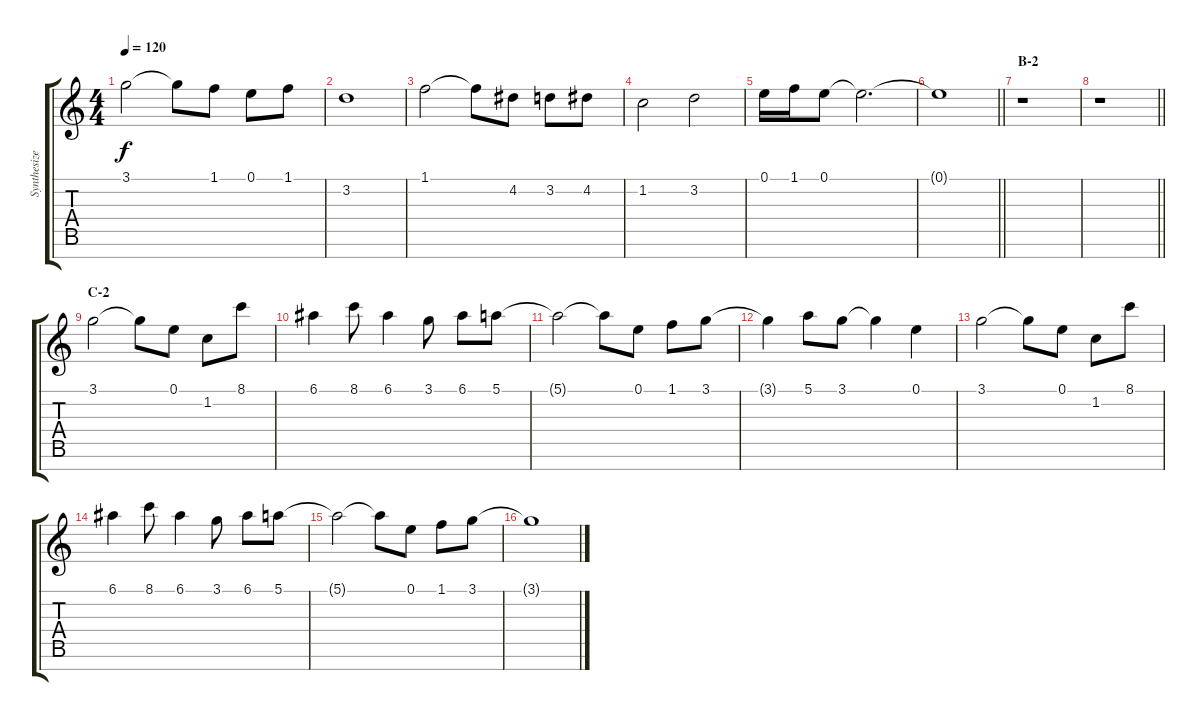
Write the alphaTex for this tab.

\track ("Synthesizer I" "Synthesize") {instrument ocarina}
\staff {score tabs}
\tuning (E5 B4 G4 D4 A3 E3 B2) {hide}
\ts (4 4)
\tempo 120
\clef g2
\ks c
3.1.2{dy f} 3.1{t}.8 1.1.8 0.1.8 1.1.8 |
3.2.1 |
1.1.2 1.1{t}.8 4.2.8 3.2.8 4.2.8 |
1.2.2 3.2.2 |
0.1.16 1.1.16 0.1.8 0.1{t}.2{d} |
\barLineRight lightlight
0.1{t}.1 |
\section ("" "B-2")
r.1 |
\barLineRight lightlight
r.1 |
\section ("" "C-2")
3.1.2 3.1{t}.8 0.1.8 1.2.8 8.1.8 |
6.1.4 8.1.8 6.1.4 3.1.8 6.1.8 5.1.8 |
5.1{t}.2 5.1{t}.8 0.1.8 1.1.8 3.1.8 |
3.1{t}.4 5.1.8 3.1.8 3.1{t}.4 0.1.4 |
3.1.2 3.1{t}.8 0.1.8 1.2.8 8.1.8 |
6.1.4 8.1.8 6.1.4 3.1.8 6.1.8 5.1.8 |
5.1{t}.2 5.1{t}.8 0.1.8 1.1.8 3.1.8 |
3.1{t}.1
